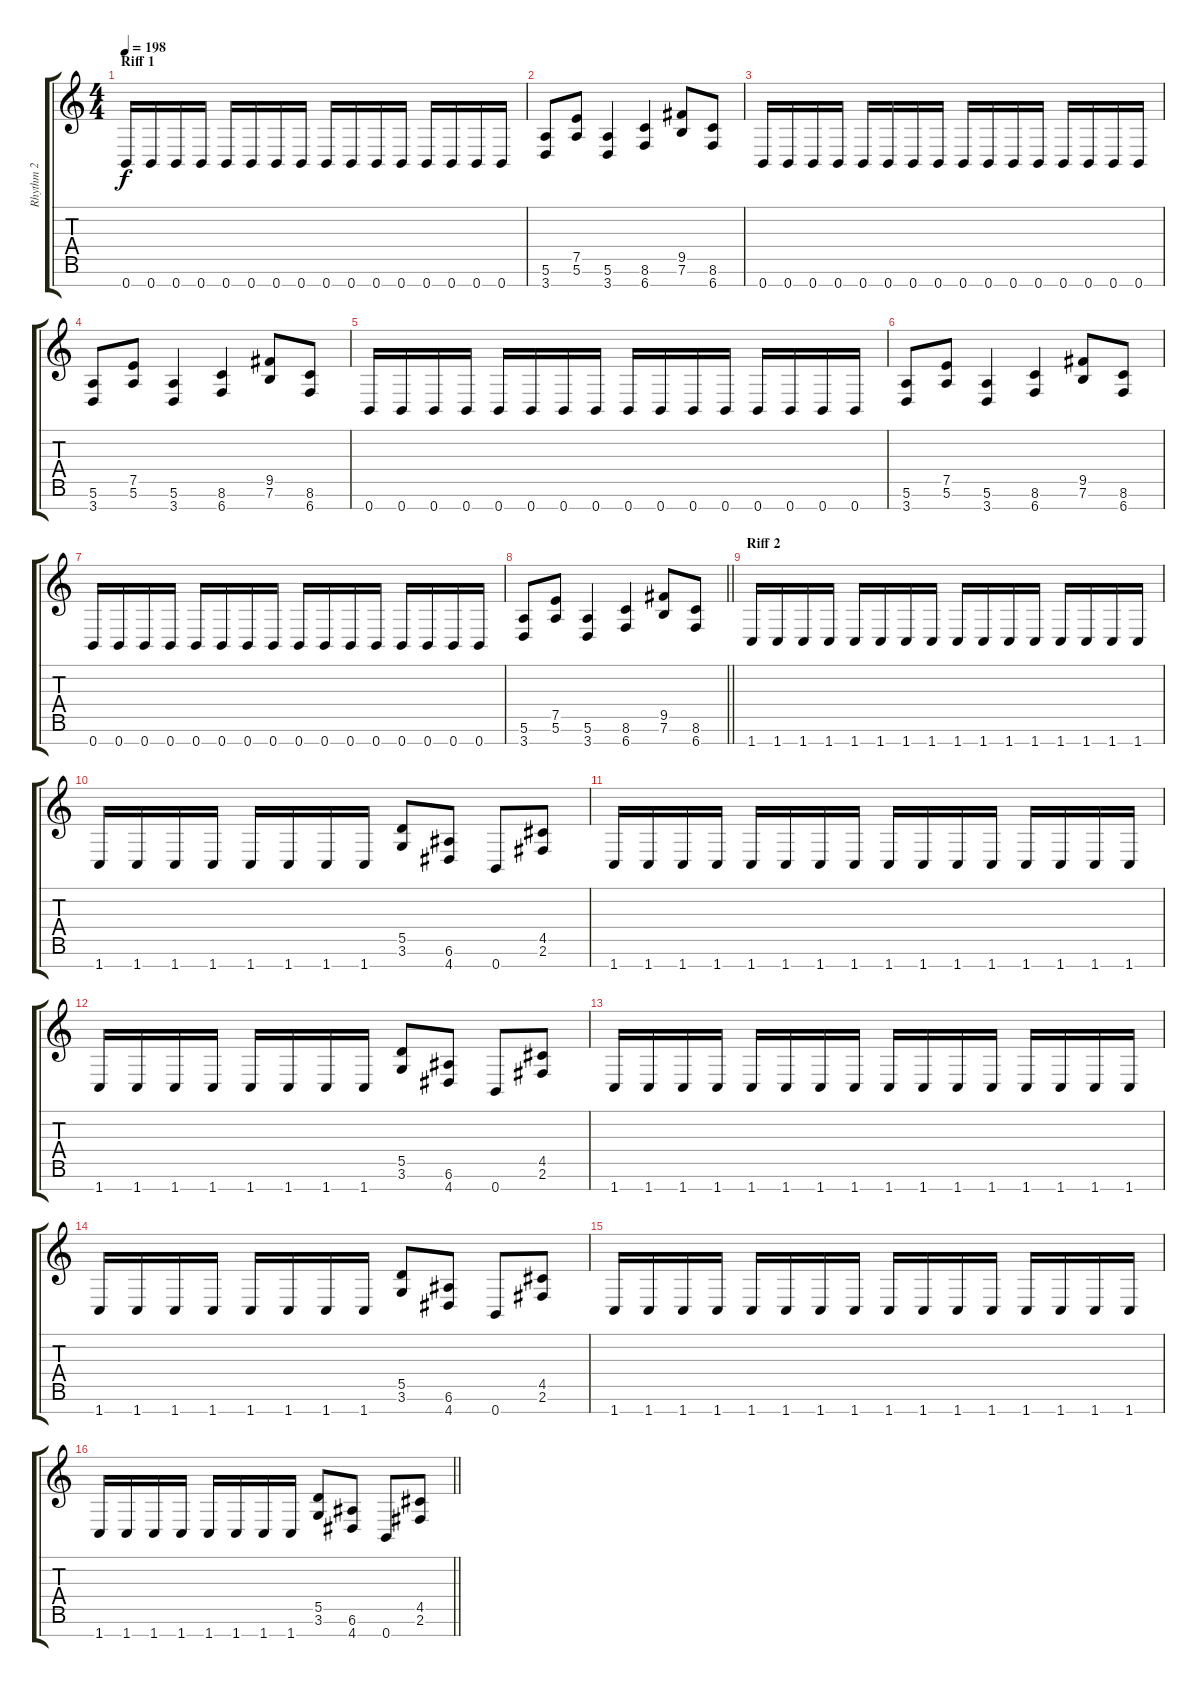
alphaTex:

\track ("Rhythm 2" "Rhythm 2") {instrument overdrivenguitar}
\staff {score tabs}
\tuning (E4 B3 G3 D3 A2 E2 B1) {hide}
\ts (4 4)
\section ("" "Riff 1")
\tempo 198
\clef g2
\ks c
0.7.16{dy f instrument overdrivenguitar} 0.7.16 0.7.16 0.7.16 0.7.16 0.7.16 0.7.16 0.7.16 0.7.16 0.7.16 0.7.16 0.7.16 0.7.16 0.7.16 0.7.16 0.7.16 |
(5.6 3.7).8 (7.5 5.6).8 (5.6 3.7).4 (8.6 6.7).4 (9.5 7.6).8 (8.6 6.7).8 |
0.7.16 0.7.16 0.7.16 0.7.16 0.7.16 0.7.16 0.7.16 0.7.16 0.7.16 0.7.16 0.7.16 0.7.16 0.7.16 0.7.16 0.7.16 0.7.16 |
(5.6 3.7).8 (7.5 5.6).8 (5.6 3.7).4 (8.6 6.7).4 (9.5 7.6).8 (8.6 6.7).8 |
0.7.16 0.7.16 0.7.16 0.7.16 0.7.16 0.7.16 0.7.16 0.7.16 0.7.16 0.7.16 0.7.16 0.7.16 0.7.16 0.7.16 0.7.16 0.7.16 |
(5.6 3.7).8 (7.5 5.6).8 (5.6 3.7).4 (8.6 6.7).4 (9.5 7.6).8 (8.6 6.7).8 |
0.7.16 0.7.16 0.7.16 0.7.16 0.7.16 0.7.16 0.7.16 0.7.16 0.7.16 0.7.16 0.7.16 0.7.16 0.7.16 0.7.16 0.7.16 0.7.16 |
\barLineRight lightlight
(5.6 3.7).8 (7.5 5.6).8 (5.6 3.7).4 (8.6 6.7).4 (9.5 7.6).8 (8.6 6.7).8 |
\section ("" "Riff 2")
1.7.16 1.7.16 1.7.16 1.7.16 1.7.16 1.7.16 1.7.16 1.7.16 1.7.16 1.7.16 1.7.16 1.7.16 1.7.16 1.7.16 1.7.16 1.7.16 |
1.7.16 1.7.16 1.7.16 1.7.16 1.7.16 1.7.16 1.7.16 1.7.16 (5.5 3.6).8 (6.6 4.7).8 0.7.8 (4.5 2.6).8 |
1.7.16 1.7.16 1.7.16 1.7.16 1.7.16 1.7.16 1.7.16 1.7.16 1.7.16 1.7.16 1.7.16 1.7.16 1.7.16 1.7.16 1.7.16 1.7.16 |
1.7.16 1.7.16 1.7.16 1.7.16 1.7.16 1.7.16 1.7.16 1.7.16 (5.5 3.6).8 (6.6 4.7).8 0.7.8 (4.5 2.6).8 |
1.7.16 1.7.16 1.7.16 1.7.16 1.7.16 1.7.16 1.7.16 1.7.16 1.7.16 1.7.16 1.7.16 1.7.16 1.7.16 1.7.16 1.7.16 1.7.16 |
1.7.16 1.7.16 1.7.16 1.7.16 1.7.16 1.7.16 1.7.16 1.7.16 (5.5 3.6).8 (6.6 4.7).8 0.7.8 (4.5 2.6).8 |
1.7.16 1.7.16 1.7.16 1.7.16 1.7.16 1.7.16 1.7.16 1.7.16 1.7.16 1.7.16 1.7.16 1.7.16 1.7.16 1.7.16 1.7.16 1.7.16 |
\barLineRight lightlight
1.7.16 1.7.16 1.7.16 1.7.16 1.7.16 1.7.16 1.7.16 1.7.16 (5.5 3.6).8 (6.6 4.7).8 0.7.8 (4.5 2.6).8
